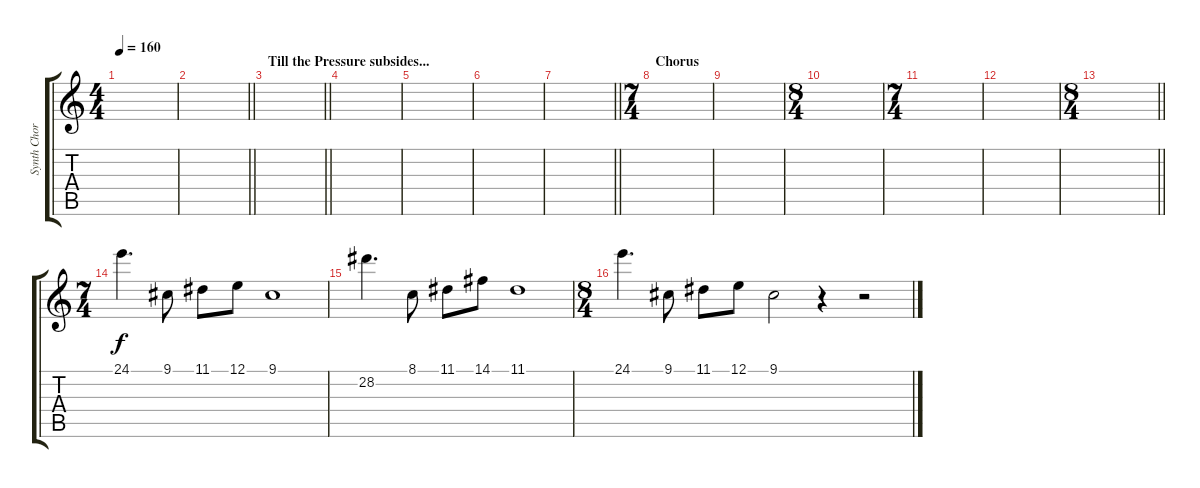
\track ("Synth Chorus" "Synth Chor") {instrument pad3polysynth}
\staff {score tabs}
\tuning (E4 B3 G3 D3 A2 E2) {hide}
\ts (4 4)
\tempo 160
\clef g2
\ks c
|
\barLineRight lightlight
|
\section ("" "Till the Pressure subsides...")
\barLineRight lightlight
|
|
|
|
\barLineRight lightlight
|
\ts (7 4)
\section ("" "Chorus")
|
|
\ts (8 4)
|
\ts (7 4)
|
|
\ts (8 4)
\barLineRight lightlight
|
\ts (7 4)
24.1.4{d} 9.1.8 11.1.8 12.1.8 9.1.1 |
28.2.4{d} 8.1.8 11.1.8 14.1.8 11.1.1 |
\ts (8 4)
24.1.4{d} 9.1.8 11.1.8 12.1.8 9.1.2 r.4 r.2
